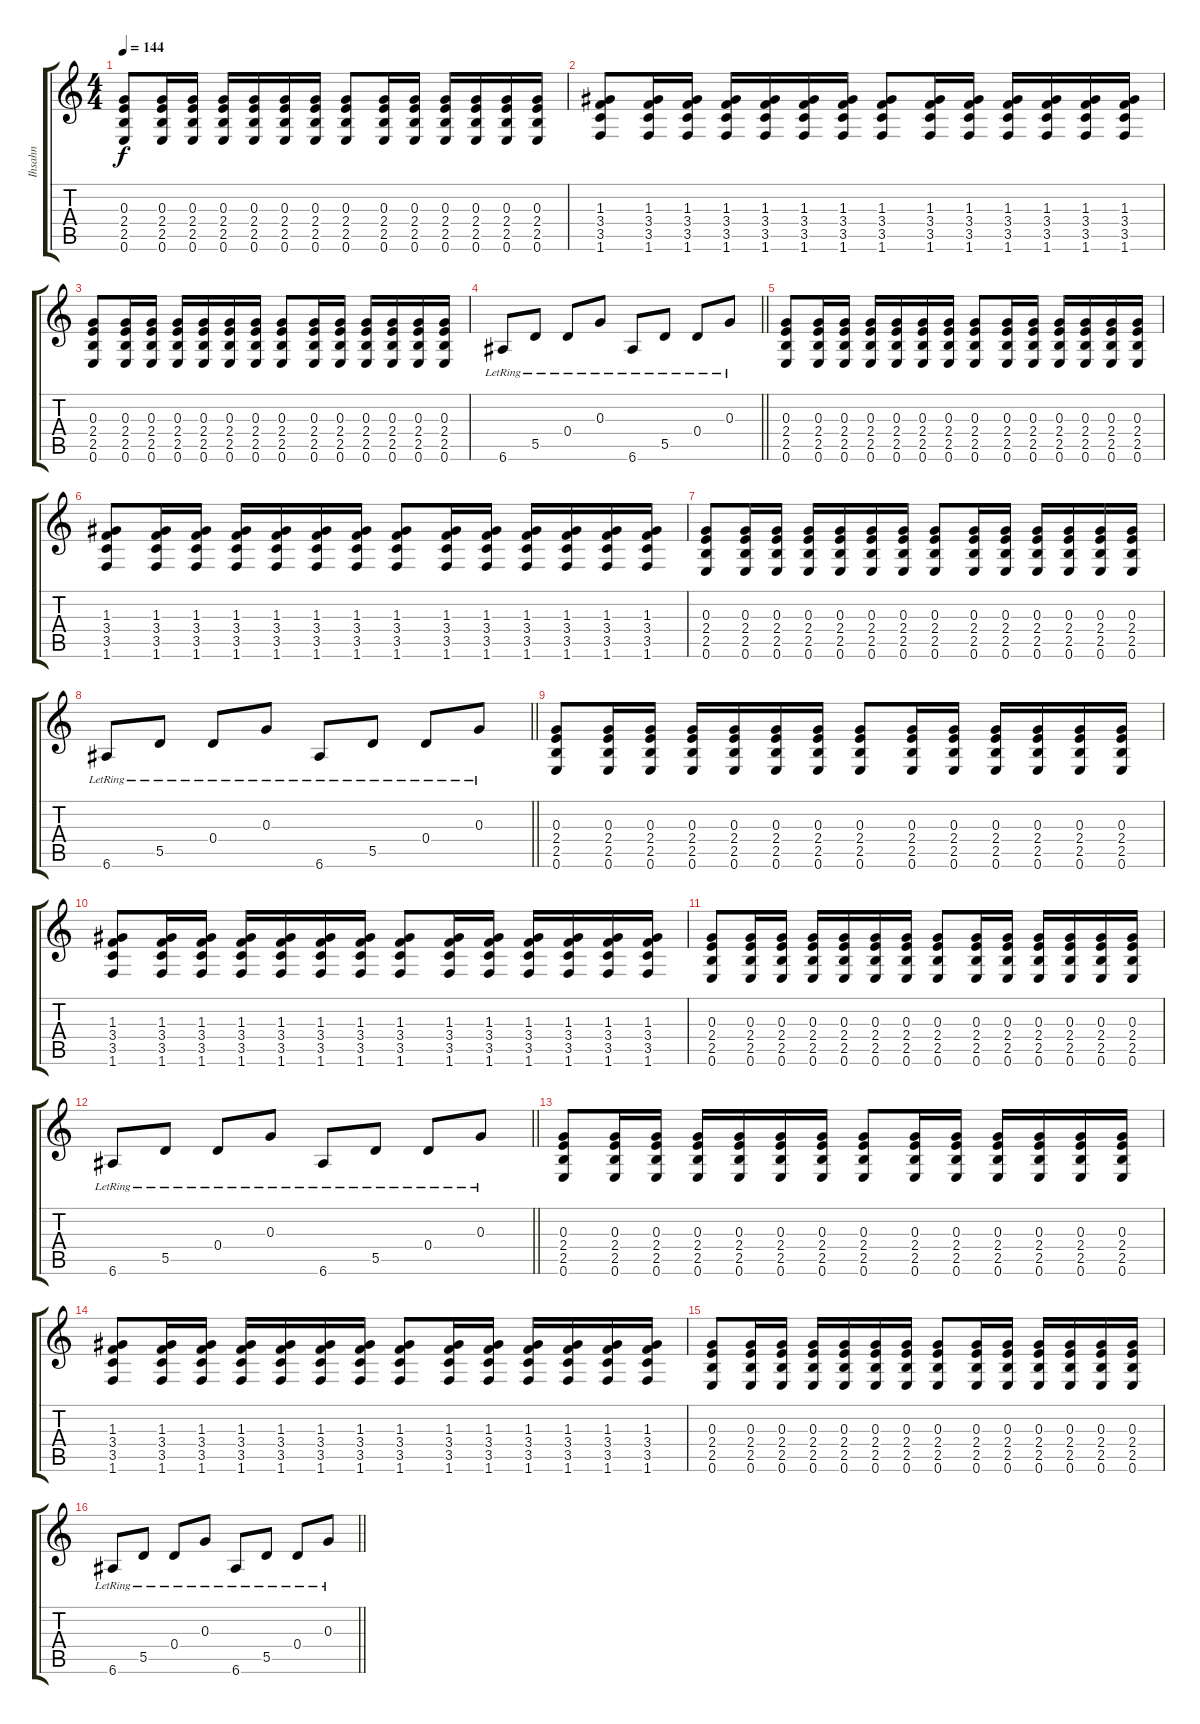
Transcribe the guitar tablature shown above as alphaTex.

\track ("Ihsahn" "Ihsahn") {instrument distortionguitar}
\staff {score tabs}
\tuning (E4 B3 G3 D3 A2 E2) {hide}
\ts (4 4)
\section ("" "")
\tempo 144
\clef g2
\ks c
(0.3 2.4 2.5 0.6).8{dy f} (0.3 2.4 2.5 0.6).16 (0.3 2.4 2.5 0.6).16 (0.3 2.4 2.5 0.6).16 (0.3 2.4 2.5 0.6).16 (0.3 2.4 2.5 0.6).16 (0.3 2.4 2.5 0.6).16 (0.3 2.4 2.5 0.6).8 (0.3 2.4 2.5 0.6).16 (0.3 2.4 2.5 0.6).16 (0.3 2.4 2.5 0.6).16 (0.3 2.4 2.5 0.6).16 (0.3 2.4 2.5 0.6).16 (0.3 2.4 2.5 0.6).16 |
(1.3 3.4 3.5 1.6).8 (1.3 3.4 3.5 1.6).16 (1.3 3.4 3.5 1.6).16 (1.3 3.4 3.5 1.6).16 (1.3 3.4 3.5 1.6).16 (1.3 3.4 3.5 1.6).16 (1.3 3.4 3.5 1.6).16 (1.3 3.4 3.5 1.6).8 (1.3 3.4 3.5 1.6).16 (1.3 3.4 3.5 1.6).16 (1.3 3.4 3.5 1.6).16 (1.3 3.4 3.5 1.6).16 (1.3 3.4 3.5 1.6).16 (1.3 3.4 3.5 1.6).16 |
(0.3 2.4 2.5 0.6).8 (0.3 2.4 2.5 0.6).16 (0.3 2.4 2.5 0.6).16 (0.3 2.4 2.5 0.6).16 (0.3 2.4 2.5 0.6).16 (0.3 2.4 2.5 0.6).16 (0.3 2.4 2.5 0.6).16 (0.3 2.4 2.5 0.6).8 (0.3 2.4 2.5 0.6).16 (0.3 2.4 2.5 0.6).16 (0.3 2.4 2.5 0.6).16 (0.3 2.4 2.5 0.6).16 (0.3 2.4 2.5 0.6).16 (0.3 2.4 2.5 0.6).16 |
\barLineRight lightlight
6.6{lr}.8 5.5{lr}.8 0.4{lr}.8 0.3{lr}.8 6.6{lr}.8 5.5{lr}.8 0.4{lr}.8 0.3{lr}.8 |
\section ("" "")
(0.3 2.4 2.5 0.6).8 (0.3 2.4 2.5 0.6).16 (0.3 2.4 2.5 0.6).16 (0.3 2.4 2.5 0.6).16 (0.3 2.4 2.5 0.6).16 (0.3 2.4 2.5 0.6).16 (0.3 2.4 2.5 0.6).16 (0.3 2.4 2.5 0.6).8 (0.3 2.4 2.5 0.6).16 (0.3 2.4 2.5 0.6).16 (0.3 2.4 2.5 0.6).16 (0.3 2.4 2.5 0.6).16 (0.3 2.4 2.5 0.6).16 (0.3 2.4 2.5 0.6).16 |
(1.3 3.4 3.5 1.6).8 (1.3 3.4 3.5 1.6).16 (1.3 3.4 3.5 1.6).16 (1.3 3.4 3.5 1.6).16 (1.3 3.4 3.5 1.6).16 (1.3 3.4 3.5 1.6).16 (1.3 3.4 3.5 1.6).16 (1.3 3.4 3.5 1.6).8 (1.3 3.4 3.5 1.6).16 (1.3 3.4 3.5 1.6).16 (1.3 3.4 3.5 1.6).16 (1.3 3.4 3.5 1.6).16 (1.3 3.4 3.5 1.6).16 (1.3 3.4 3.5 1.6).16 |
(0.3 2.4 2.5 0.6).8 (0.3 2.4 2.5 0.6).16 (0.3 2.4 2.5 0.6).16 (0.3 2.4 2.5 0.6).16 (0.3 2.4 2.5 0.6).16 (0.3 2.4 2.5 0.6).16 (0.3 2.4 2.5 0.6).16 (0.3 2.4 2.5 0.6).8 (0.3 2.4 2.5 0.6).16 (0.3 2.4 2.5 0.6).16 (0.3 2.4 2.5 0.6).16 (0.3 2.4 2.5 0.6).16 (0.3 2.4 2.5 0.6).16 (0.3 2.4 2.5 0.6).16 |
\barLineRight lightlight
6.6{lr}.8 5.5{lr}.8 0.4{lr}.8 0.3{lr}.8 6.6{lr}.8 5.5{lr}.8 0.4{lr}.8 0.3{lr}.8 |
\section ("" "")
(0.3 2.4 2.5 0.6).8 (0.3 2.4 2.5 0.6).16 (0.3 2.4 2.5 0.6).16 (0.3 2.4 2.5 0.6).16 (0.3 2.4 2.5 0.6).16 (0.3 2.4 2.5 0.6).16 (0.3 2.4 2.5 0.6).16 (0.3 2.4 2.5 0.6).8 (0.3 2.4 2.5 0.6).16 (0.3 2.4 2.5 0.6).16 (0.3 2.4 2.5 0.6).16 (0.3 2.4 2.5 0.6).16 (0.3 2.4 2.5 0.6).16 (0.3 2.4 2.5 0.6).16 |
(1.3 3.4 3.5 1.6).8 (1.3 3.4 3.5 1.6).16 (1.3 3.4 3.5 1.6).16 (1.3 3.4 3.5 1.6).16 (1.3 3.4 3.5 1.6).16 (1.3 3.4 3.5 1.6).16 (1.3 3.4 3.5 1.6).16 (1.3 3.4 3.5 1.6).8 (1.3 3.4 3.5 1.6).16 (1.3 3.4 3.5 1.6).16 (1.3 3.4 3.5 1.6).16 (1.3 3.4 3.5 1.6).16 (1.3 3.4 3.5 1.6).16 (1.3 3.4 3.5 1.6).16 |
(0.3 2.4 2.5 0.6).8 (0.3 2.4 2.5 0.6).16 (0.3 2.4 2.5 0.6).16 (0.3 2.4 2.5 0.6).16 (0.3 2.4 2.5 0.6).16 (0.3 2.4 2.5 0.6).16 (0.3 2.4 2.5 0.6).16 (0.3 2.4 2.5 0.6).8 (0.3 2.4 2.5 0.6).16 (0.3 2.4 2.5 0.6).16 (0.3 2.4 2.5 0.6).16 (0.3 2.4 2.5 0.6).16 (0.3 2.4 2.5 0.6).16 (0.3 2.4 2.5 0.6).16 |
\barLineRight lightlight
6.6{lr}.8 5.5{lr}.8 0.4{lr}.8 0.3{lr}.8 6.6{lr}.8 5.5{lr}.8 0.4{lr}.8 0.3{lr}.8 |
\section ("" "")
(0.3 2.4 2.5 0.6).8 (0.3 2.4 2.5 0.6).16 (0.3 2.4 2.5 0.6).16 (0.3 2.4 2.5 0.6).16 (0.3 2.4 2.5 0.6).16 (0.3 2.4 2.5 0.6).16 (0.3 2.4 2.5 0.6).16 (0.3 2.4 2.5 0.6).8 (0.3 2.4 2.5 0.6).16 (0.3 2.4 2.5 0.6).16 (0.3 2.4 2.5 0.6).16 (0.3 2.4 2.5 0.6).16 (0.3 2.4 2.5 0.6).16 (0.3 2.4 2.5 0.6).16 |
(1.3 3.4 3.5 1.6).8 (1.3 3.4 3.5 1.6).16 (1.3 3.4 3.5 1.6).16 (1.3 3.4 3.5 1.6).16 (1.3 3.4 3.5 1.6).16 (1.3 3.4 3.5 1.6).16 (1.3 3.4 3.5 1.6).16 (1.3 3.4 3.5 1.6).8 (1.3 3.4 3.5 1.6).16 (1.3 3.4 3.5 1.6).16 (1.3 3.4 3.5 1.6).16 (1.3 3.4 3.5 1.6).16 (1.3 3.4 3.5 1.6).16 (1.3 3.4 3.5 1.6).16 |
(0.3 2.4 2.5 0.6).8 (0.3 2.4 2.5 0.6).16 (0.3 2.4 2.5 0.6).16 (0.3 2.4 2.5 0.6).16 (0.3 2.4 2.5 0.6).16 (0.3 2.4 2.5 0.6).16 (0.3 2.4 2.5 0.6).16 (0.3 2.4 2.5 0.6).8 (0.3 2.4 2.5 0.6).16 (0.3 2.4 2.5 0.6).16 (0.3 2.4 2.5 0.6).16 (0.3 2.4 2.5 0.6).16 (0.3 2.4 2.5 0.6).16 (0.3 2.4 2.5 0.6).16 |
\barLineRight lightlight
6.6{lr}.8 5.5{lr}.8 0.4{lr}.8 0.3{lr}.8 6.6{lr}.8 5.5{lr}.8 0.4{lr}.8 0.3{lr}.8
